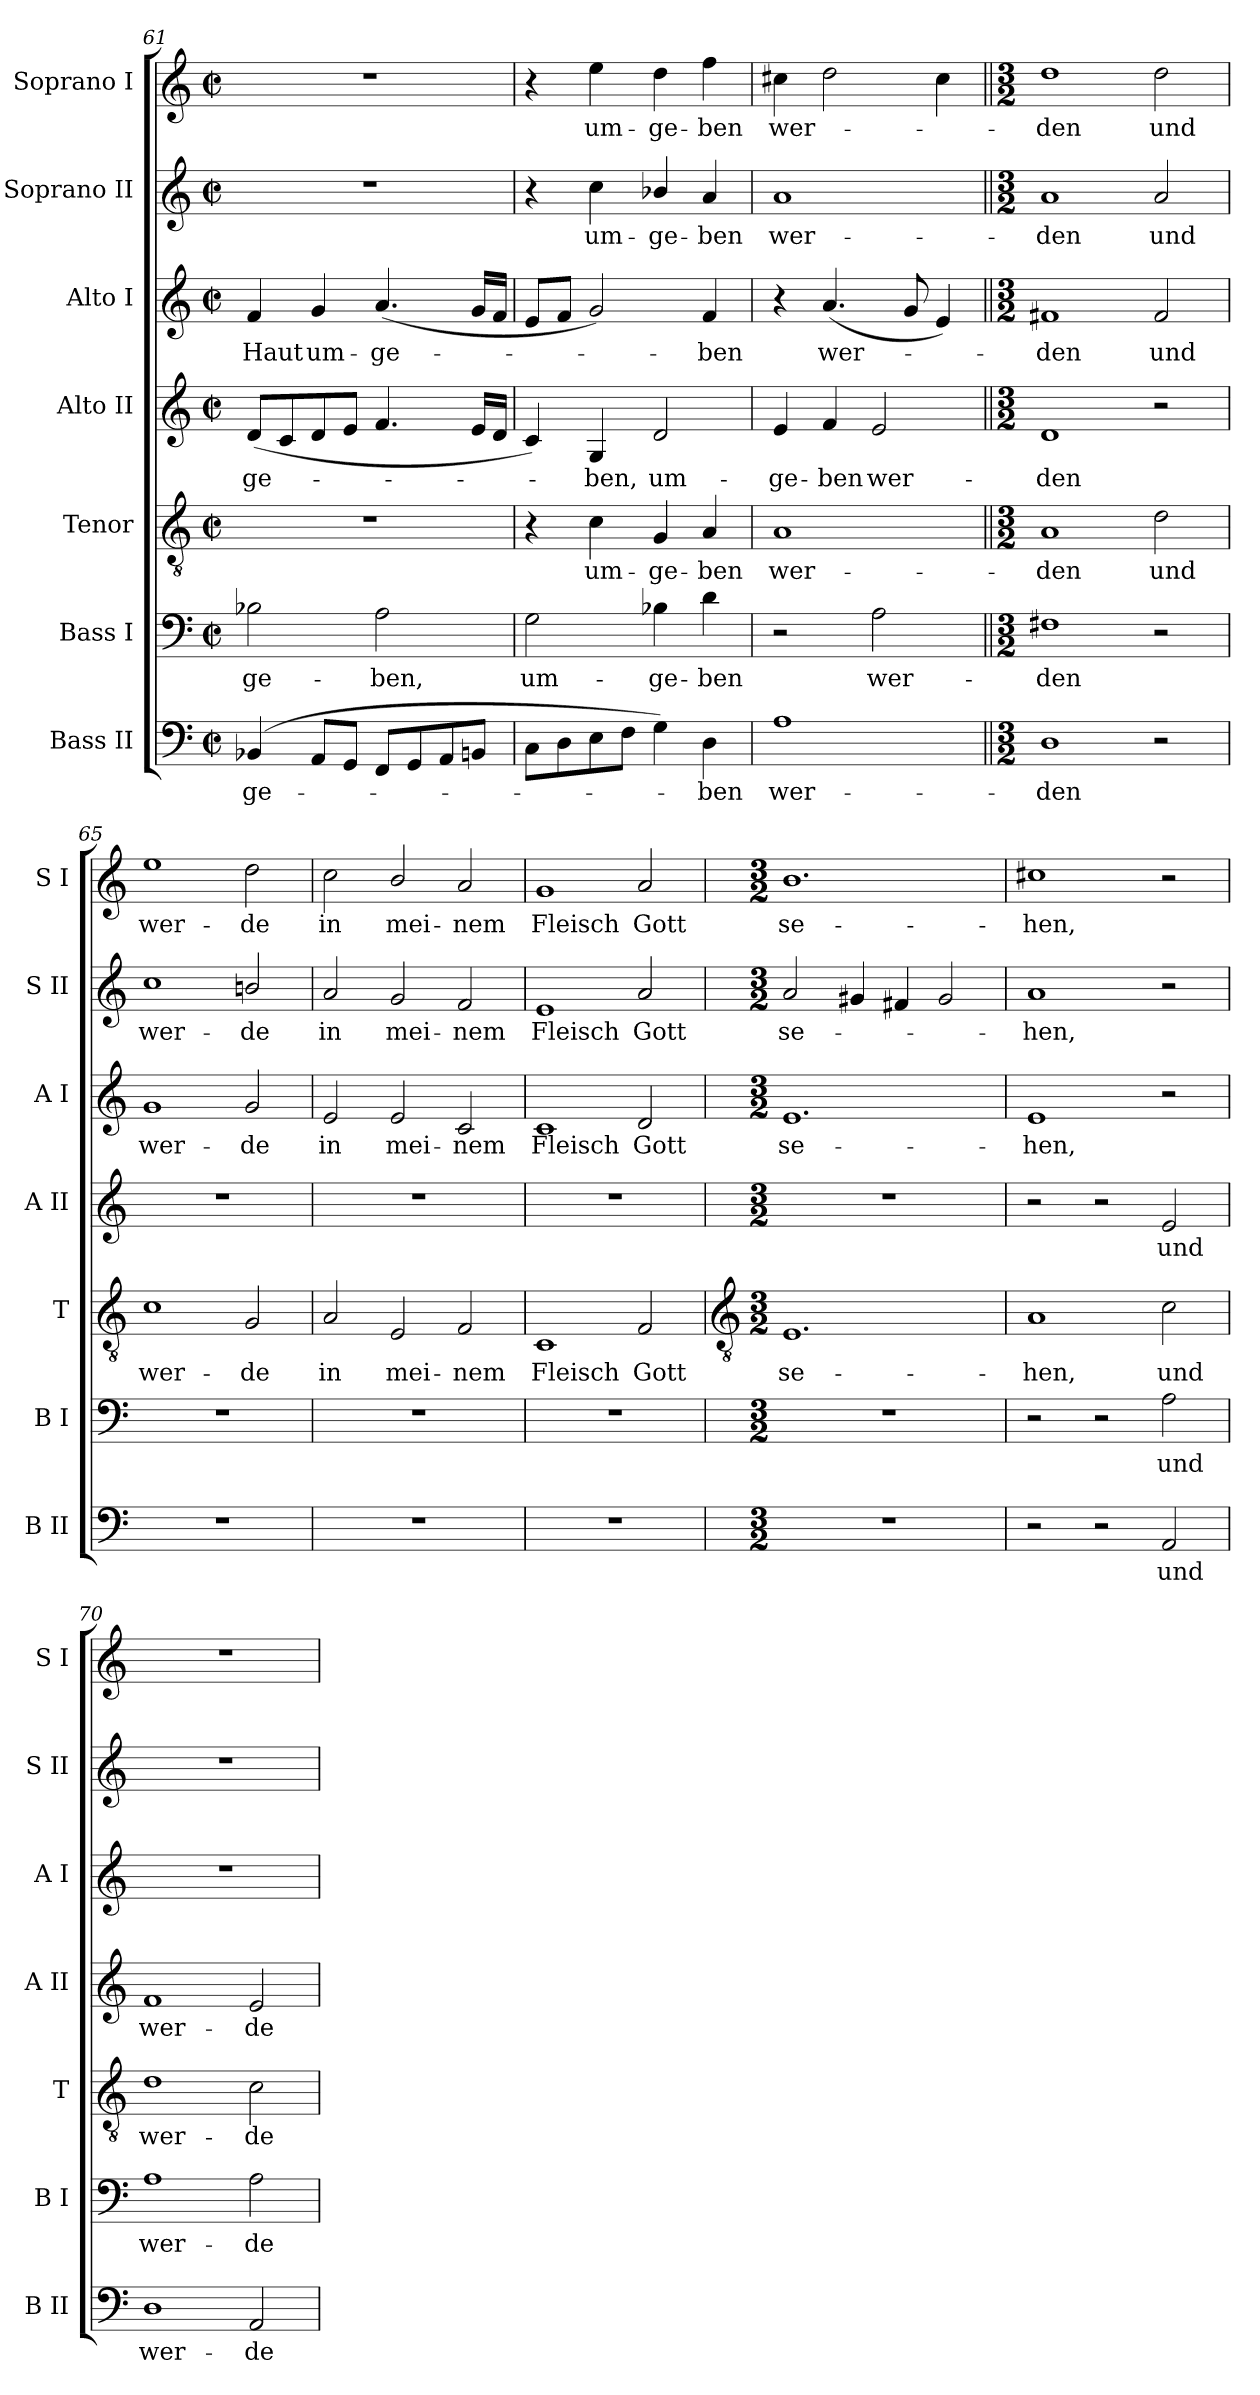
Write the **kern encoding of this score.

**kern	**text	**kern	**text	**kern	**text	**kern	**text	**kern	**text	**kern	**text	**kern	**text
*part7	*part7	*part6	*part6	*part5	*part5	*part4	*part4	*part3	*part3	*part2	*part2	*part1	*part1
*staff7	*staff7	*staff6	*staff6	*staff5	*staff5	*staff4	*staff4	*staff3	*staff3	*staff2	*staff2	*staff1	*staff1
*I"Bass II	*	*I"Bass I	*	*I"Tenor	*	*I"Alto II	*	*I"Alto I	*	*I"Soprano II	*	*I"Soprano I	*
*I'B II	*	*I'B I	*	*I'T	*	*I'A II	*	*I'A I	*	*I'S II	*	*I'S I	*
!!LO:LB:g=z
*clefF4	*	*clefF4	*	*clefGv2	*	*clefG2	*	*clefG2	*	*clefG2	*	*clefG2	*
*k[]	*	*k[]	*	*k[]	*	*k[]	*	*k[]	*	*k[]	*	*k[]	*
*C:	*	*C:	*	*C:	*	*C:	*	*C:	*	*C:	*	*C:	*
*M2/2	*	*M2/2	*	*M2/2	*	*M2/2	*	*M2/2	*	*M2/2	*	*M2/2	*
*met(c|)	*	*met(c|)	*	*met(c|)	*	*met(c|)	*	*met(c|)	*	*met(c|)	*	*met(c|)	*
=61	=61	=61	=61	=61	=61	=61	=61	=61	=61	=61	=61	=61	=61
!	!LO:LY:b	!	!LO:LY:b	!	!	!	!LO:LY:b	!	!LO:LY:b	!	!	!	!
(>4BB-X	-ge-	2B-X	-ge-	1r	.	(<8dL	-ge-	4f	Haut	1r	.	1r	.
.	.	.	.	.	.	8c	.	.	.	.	.	.	.
!	!	!	!	!	!	!	!	!	!LO:LY:b	!	!	!	!
8AAL	.	.	.	.	.	8d	.	4g	um-	.	.	.	.
8GGJ	.	.	.	.	.	8eJ	.	.	.	.	.	.	.
!	!	!	!LO:LY:b	!	!	!	!	!	!LO:LY:b	!	!	!	!
8FFL	.	2A	-ben,	.	.	4.f	.	(<4.a	-ge-	.	.	.	.
8GG	.	.	.	.	.	.	.	.	.	.	.	.	.
8AA	.	.	.	.	.	.	.	.	.	.	.	.	.
8BBnJ	.	.	.	.	.	16eLL	.	16gLL	.	.	.	.	.
.	.	.	.	.	.	16dJJ	.	16fJJ	.	.	.	.	.
=62	=62	=62	=62	=62	=62	=62	=62	=62	=62	=62	=62	=62	=62
!	!	!	!LO:LY:b	!	!	!	!	!	!	!	!	!	!
8CL	.	2G	um-	4r	.	4c)	.	8eL	.	4r	.	4r	.
8D	.	.	.	.	.	.	.	8fJ	.	.	.	.	.
!	!	!	!	!	!LO:LY:b	!	!LO:LY:b	!	!	!	!LO:LY:b	!	!LO:LY:b
8E	.	.	.	4c	um-	4G	ben,	2g)	.	4cc	um-	4ee	um-
8FJ	.	.	.	.	.	.	.	.	.	.	.	.	.
!	!	!	!LO:LY:b	!	!LO:LY:b	!	!LO:LY:b	!	!	!	!LO:LY:b	!	!LO:LY:b
4G)	.	4B-X	-ge-	4G	-ge-	2d	um-	.	.	4b-X/	-ge-	4dd	-ge-
!	!LO:LY:b	!	!LO:LY:b	!	!LO:LY:b	!	!	!	!LO:LY:b	!	!LO:LY:b	!	!LO:LY:b
4D	ben	4d	-ben	4A	-ben	.	.	4f	ben	4a	-ben	4ff	-ben
=63	=63	=63	=63	=63	=63	=63	=63	=63	=63	=63	=63	=63	=63
!	!LO:LY:b	!	!	!	!LO:LY:b	!	!LO:LY:b	!	!	!	!LO:LY:b	!	!LO:LY:b
1A	wer-	2r	.	1A	wer-	4e	-ge-	4r	.	1a	wer-	4cc#X	wer-
!	!	!	!	!	!	!	!LO:LY:b	!	!LO:LY:b	!	!	!	!
.	.	.	.	.	.	4f	-ben	(<4.a	wer-	.	.	2dd	.
!	!	!	!LO:LY:b	!	!	!	!LO:LY:b	!	!	!	!	!	!
.	.	2A	wer-	.	.	2e	wer-	.	.	.	.	.	.
.	.	.	.	.	.	.	.	8g	.	.	.	.	.
.	.	.	.	.	.	.	.	4e)	.	.	.	4cc#	.
=64||	=64||	=64||	=64||	=64||	=64||	=64||	=64||	=64||	=64||	=64||	=64||	=64||	=64||
*M3/2	*	*M3/2	*	*M3/2	*	*M3/2	*	*M3/2	*	*M3/2	*	*M3/2	*
!	!LO:LY:b	!	!LO:LY:b	!	!LO:LY:b	!	!LO:LY:b	!	!LO:LY:b	!	!LO:LY:b	!	!LO:LY:b
1D	-den	1F#X	-den	1A	-den	1d	-den	1f#X	den	1a	-den	1dd	den
!	!	!	!	!	!LO:LY:b	!	!	!	!LO:LY:b	!	!LO:LY:b	!	!LO:LY:b
2r	.	2r	.	2d	und	2r	.	2f#	und	2a	und	2dd	und
=65	=65	=65	=65	=65	=65	=65	=65	=65	=65	=65	=65	=65	=65
!LO:N:vis=1	!	!LO:N:vis=1	!	!	!LO:LY:b	!LO:N:vis=1	!	!	!LO:LY:b	!	!LO:LY:b	!	!LO:LY:b
1.r	.	1.r	.	1c	wer-	1.r	.	1g	wer-	1cc	wer-	1ee	wer-
!	!	!	!	!	!LO:LY:b	!	!	!	!LO:LY:b	!	!LO:LY:b	!	!LO:LY:b
.	.	.	.	2G	-de	.	.	2g	-de	2bn/	-de	2dd	-de
=66	=66	=66	=66	=66	=66	=66	=66	=66	=66	=66	=66	=66	=66
!LO:N:vis=1	!	!LO:N:vis=1	!	!	!LO:LY:b	!LO:N:vis=1	!	!	!LO:LY:b	!	!LO:LY:b	!	!LO:LY:b
1.r	.	1.r	.	2A	in	1.r	.	2e	in	2a	in	2cc	in
!	!	!	!	!	!LO:LY:b	!	!	!	!LO:LY:b	!	!LO:LY:b	!	!LO:LY:b
.	.	.	.	2E	mei-	.	.	2e	mei-	2g	mei-	2b/	mei-
!	!	!	!	!	!LO:LY:b	!	!	!	!LO:LY:b	!	!LO:LY:b	!	!LO:LY:b
.	.	.	.	2F	-nem	.	.	2c	-nem	2f	-nem	2a	-nem
=67	=67	=67	=67	=67	=67	=67	=67	=67	=67	=67	=67	=67	=67
!LO:N:vis=1	!	!LO:N:vis=1	!	!	!LO:LY:b	!LO:N:vis=1	!	!	!LO:LY:b	!	!LO:LY:b	!	!LO:LY:b
1.r	.	1.r	.	1C	Fleisch	1.r	.	1c	Fleisch	1e	Fleisch	1g	Fleisch
!	!	!	!	!	!LO:LY:b	!	!	!	!LO:LY:b	!	!LO:LY:b	!	!LO:LY:b
.	.	.	.	2F	Gott	.	.	2d	Gott	2a	Gott	2a	Gott
!!LO:LB:g=z
=68	=68	=68	=68	=68	=68	=68	=68	=68	=68	=68	=68	=68	=68
*	*	*	*	*clefGv2	*	*	*	*	*	*	*	*	*
*M3/2	*	*M3/2	*	*M3/2	*	*M3/2	*	*M3/2	*	*M3/2	*	*M3/2	*
!LO:N:vis=1	!	!LO:N:vis=1	!	!	!LO:LY:b	!LO:N:vis=1	!	!	!LO:LY:b	!	!LO:LY:b	!	!LO:LY:b
1.r	.	1.r	.	1.E	se-	1.r	.	1.e	se-	2a	se-	1.b	se-
.	.	.	.	.	.	.	.	.	.	4g#X	.	.	.
.	.	.	.	.	.	.	.	.	.	4f#X	.	.	.
.	.	.	.	.	.	.	.	.	.	2g#	.	.	.
=69	=69	=69	=69	=69	=69	=69	=69	=69	=69	=69	=69	=69	=69
!	!	!	!	!	!LO:LY:b	!	!	!	!LO:LY:b	!	!LO:LY:b	!	!LO:LY:b
2r	.	2r	.	1A	-hen,	2r	.	1e	-hen,	1a	hen,	1cc#X	-hen,
2r	.	2r	.	.	.	2r	.	.	.	.	.	.	.
!	!LO:LY:b	!	!LO:LY:b	!	!LO:LY:b	!	!LO:LY:b	!	!	!	!	!	!
2AA	und	2A	und	2c	und	2e	und	2r	.	2r	.	2r	.
=70	=70	=70	=70	=70	=70	=70	=70	=70	=70	=70	=70	=70	=70
!	!LO:LY:b	!	!LO:LY:b	!	!LO:LY:b	!	!LO:LY:b	!LO:N:vis=1	!	!LO:N:vis=1	!	!LO:N:vis=1	!
1D	wer-	1A	wer-	1d	wer-	1f	wer-	1.r	.	1.r	.	1.r	.
!	!LO:LY:b	!	!LO:LY:b	!	!LO:LY:b	!	!LO:LY:b	!	!	!	!	!	!
2AA	-de	2A	-de	2c	-de	2e	-de	.	.	.	.	.	.
=	=	=	=	=	=	=	=	=	=	=	=	=	=
*-	*-	*-	*-	*-	*-	*-	*-	*-	*-	*-	*-	*-	*-
